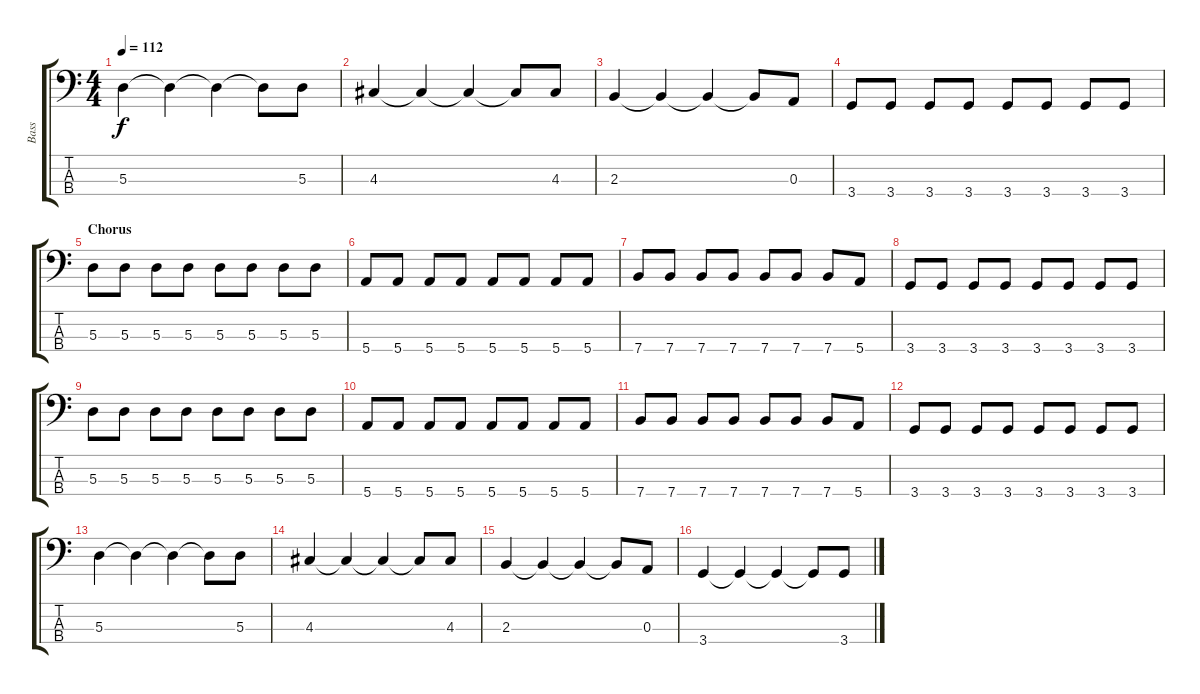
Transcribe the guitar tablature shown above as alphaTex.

\track ("Bass" "Bass") {instrument electricbassfinger}
\staff {score tabs}
\tuning (G2 D2 A1 E1) {hide}
\ts (4 4)
\tempo 112
\clef f4
\ks c
5.3.4{dy f} 5.3{t}.4 5.3{t}.4 5.3{t}.8 5.3.8 |
4.3.4 4.3{t}.4 4.3{t}.4 4.3{t}.8 4.3.8 |
2.3.4 2.3{t}.4 2.3{t}.4 2.3{t}.8 0.3.8 |
3.4.8 3.4.8 3.4.8 3.4.8 3.4.8 3.4.8 3.4.8 3.4.8 |
\section ("" "Chorus")
5.3.8 5.3.8 5.3.8 5.3.8 5.3.8 5.3.8 5.3.8 5.3.8 |
5.4.8 5.4.8 5.4.8 5.4.8 5.4.8 5.4.8 5.4.8 5.4.8 |
7.4.8 7.4.8 7.4.8 7.4.8 7.4.8 7.4.8 7.4.8 5.4.8 |
3.4.8 3.4.8 3.4.8 3.4.8 3.4.8 3.4.8 3.4.8 3.4.8 |
5.3.8 5.3.8 5.3.8 5.3.8 5.3.8 5.3.8 5.3.8 5.3.8 |
5.4.8 5.4.8 5.4.8 5.4.8 5.4.8 5.4.8 5.4.8 5.4.8 |
7.4.8 7.4.8 7.4.8 7.4.8 7.4.8 7.4.8 7.4.8 5.4.8 |
3.4.8 3.4.8 3.4.8 3.4.8 3.4.8 3.4.8 3.4.8 3.4.8 |
5.3.4 5.3{t}.4 5.3{t}.4 5.3{t}.8 5.3.8 |
4.3.4 4.3{t}.4 4.3{t}.4 4.3{t}.8 4.3.8 |
2.3.4 2.3{t}.4 2.3{t}.4 2.3{t}.8 0.3.8 |
3.4.4 3.4{t}.4 3.4{t}.4 3.4{t}.8 3.4.8
